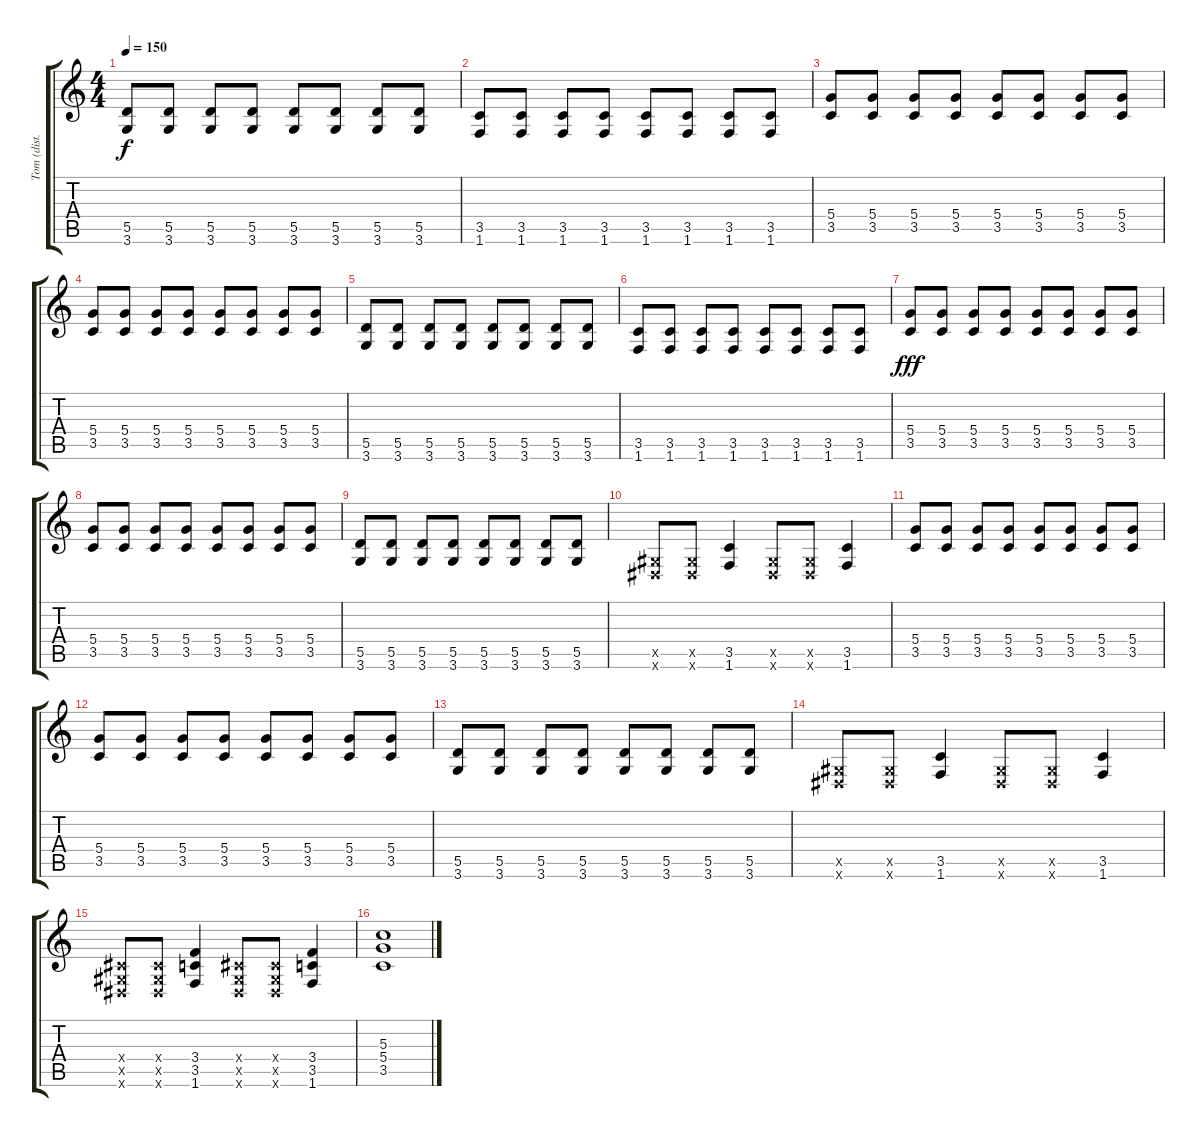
\track ("Tom (dist.)" "Tom (dist.") {instrument distortionguitar}
\staff {score tabs}
\tuning (E4 B3 G3 D3 A2 E2) {hide}
\ts (4 4)
\tempo 150
\clef g2
\ks c
(5.5 3.6).8{dy f} (5.5 3.6).8 (5.5 3.6).8 (5.5 3.6).8 (5.5 3.6).8 (5.5 3.6).8 (5.5 3.6).8 (5.5 3.6).8 |
(3.5 1.6).8 (3.5 1.6).8 (3.5 1.6).8 (3.5 1.6).8 (3.5 1.6).8 (3.5 1.6).8 (3.5 1.6).8 (3.5 1.6).8 |
(5.4 3.5).8 (5.4 3.5).8 (5.4 3.5).8 (5.4 3.5).8 (5.4 3.5).8 (5.4 3.5).8 (5.4 3.5).8 (5.4 3.5).8 |
(5.4 3.5).8 (5.4 3.5).8 (5.4 3.5).8 (5.4 3.5).8 (5.4 3.5).8 (5.4 3.5).8 (5.4 3.5).8 (5.4 3.5).8 |
(5.5 3.6).8 (5.5 3.6).8 (5.5 3.6).8 (5.5 3.6).8 (5.5 3.6).8 (5.5 3.6).8 (5.5 3.6).8 (5.5 3.6).8 |
(3.5 1.6).8 (3.5 1.6).8 (3.5 1.6).8 (3.5 1.6).8 (3.5 1.6).8 (3.5 1.6).8 (3.5 1.6).8 (3.5 1.6).8 |
(5.4 3.5).8{dy fff} (5.4 3.5).8 (5.4 3.5).8 (5.4 3.5).8 (5.4 3.5).8 (5.4 3.5).8 (5.4 3.5).8 (5.4 3.5).8 |
(5.4 3.5).8 (5.4 3.5).8 (5.4 3.5).8 (5.4 3.5).8 (5.4 3.5).8 (5.4 3.5).8 (5.4 3.5).8 (5.4 3.5).8 |
(5.5 3.6).8 (5.5 3.6).8 (5.5 3.6).8 (5.5 3.6).8 (5.5 3.6).8 (5.5 3.6).8 (5.5 3.6).8 (5.5 3.6).8 |
(-1.5{x} -1.6{x}).8 (-1.5{x} -1.6{x}).8 (3.5 1.6).4 (-1.5{x} -1.6{x}).8 (-1.5{x} -1.6{x}).8 (3.5 1.6).4 |
(5.4 3.5).8 (5.4 3.5).8 (5.4 3.5).8 (5.4 3.5).8 (5.4 3.5).8 (5.4 3.5).8 (5.4 3.5).8 (5.4 3.5).8 |
(5.4 3.5).8 (5.4 3.5).8 (5.4 3.5).8 (5.4 3.5).8 (5.4 3.5).8 (5.4 3.5).8 (5.4 3.5).8 (5.4 3.5).8 |
(5.5 3.6).8 (5.5 3.6).8 (5.5 3.6).8 (5.5 3.6).8 (5.5 3.6).8 (5.5 3.6).8 (5.5 3.6).8 (5.5 3.6).8 |
(-1.5{x} -1.6{x}).8 (-1.5{x} -1.6{x}).8 (3.5 1.6).4 (-1.5{x} -1.6{x}).8 (-1.5{x} -1.6{x}).8 (3.5 1.6).4 |
(-1.4{x} -1.5{x} -1.6{x}).8 (-1.4{x} -1.5{x} -1.6{x}).8 (3.4 3.5 1.6).4 (-1.4{x} -1.5{x} -1.6{x}).8 (-1.4{x} -1.5{x} -1.6{x}).8 (3.4 3.5 1.6).4 |
(5.3 5.4 3.5).1
